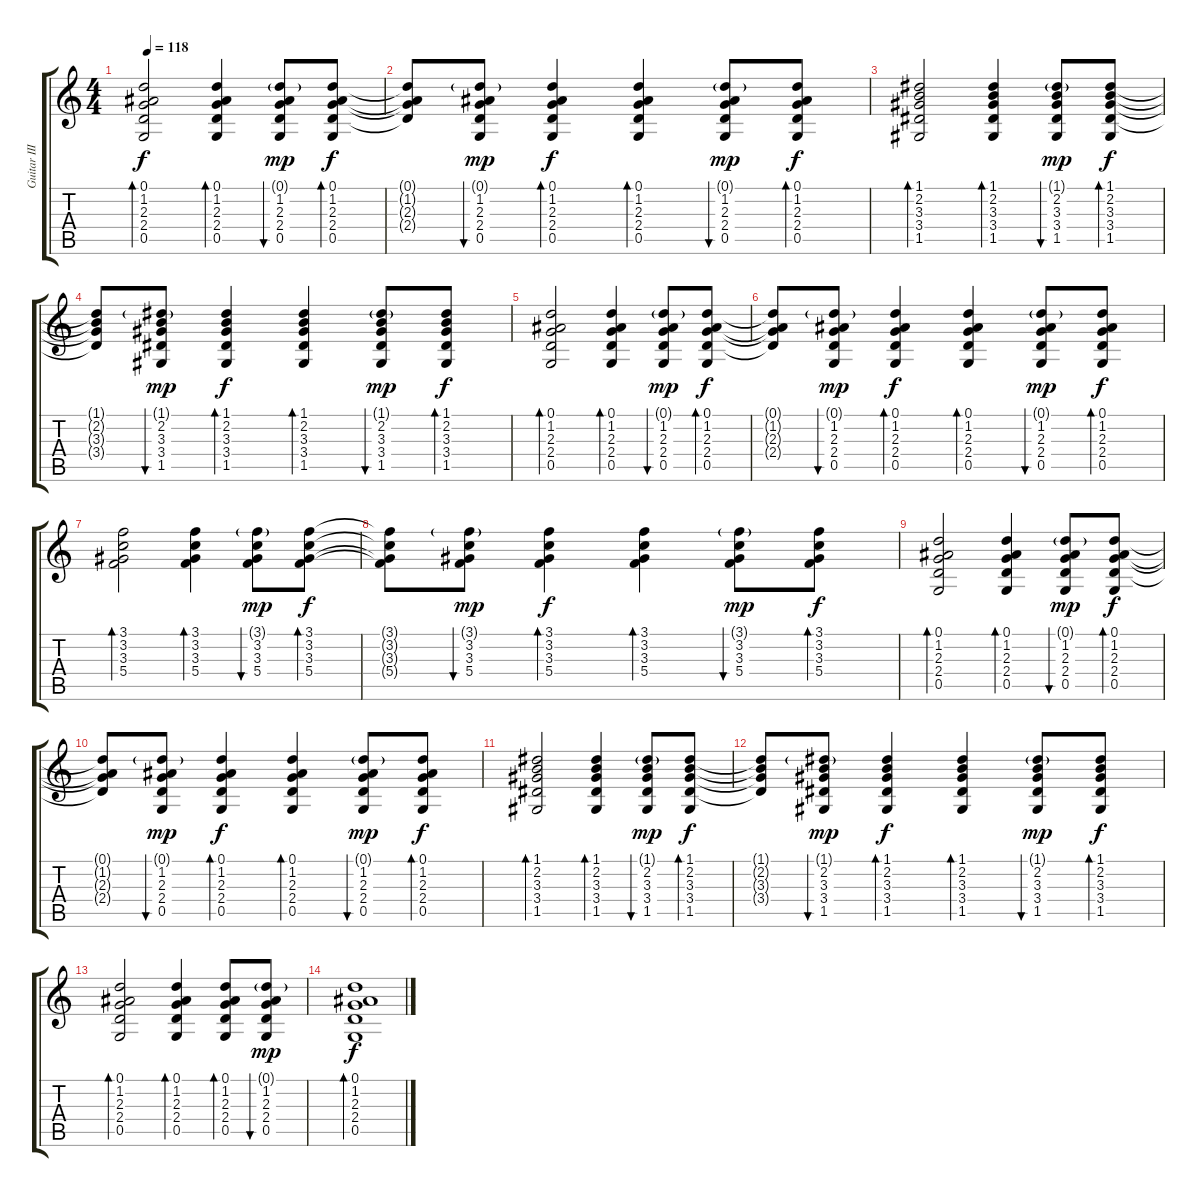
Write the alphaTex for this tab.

\track ("Guitar III" "Guitar III") {instrument electricguitarclean}
\staff {score tabs}
\tuning (D4 A3 F3 C3 G2 C2) {hide}
\ts (4 4)
\tempo 118
\clef g2
\ks c
(0.1 1.2 2.3 2.4 0.5).2{bd 120 dy f instrument acousticguitarsteel} (0.1 1.2 2.3 2.4 0.5).4{bd 120} (0.1{g} 1.2 2.3 2.4 0.5).8{bu 120 dy mp} (0.1 1.2 2.3 2.4 0.5).8{bd 120 dy f} |
(0.1{t} 1.2{t} 2.3{t} 2.4{t}).8 (0.1{g} 1.2 2.3 2.4 0.5).8{bu 120 dy mp} (0.1 1.2 2.3 2.4 0.5).4{bd 120 dy f} (0.1 1.2 2.3 2.4 0.5).4{bd 120} (0.1{g} 1.2 2.3 2.4 0.5).8{bu 120 dy mp} (0.1 1.2 2.3 2.4 0.5).8{bd 120 dy f} |
(1.1 2.2 3.3 3.4 1.5).2{bd 120 instrument acousticguitarsteel} (1.1 2.2 3.3 3.4 1.5).4{bd 120} (1.1{g} 2.2 3.3 3.4 1.5).8{bu 120 dy mp} (1.1 2.2 3.3 3.4 1.5).8{bd 120 dy f} |
(1.1{t} 2.2{t} 3.3{t} 3.4{t}).8 (1.1{g} 2.2 3.3 3.4 1.5).8{bu 120 dy mp} (1.1 2.2 3.3 3.4 1.5).4{bd 120 dy f} (1.1 2.2 3.3 3.4 1.5).4{bd 120} (1.1{g} 2.2 3.3 3.4 1.5).8{bu 120 dy mp} (1.1 2.2 3.3 3.4 1.5).8{bd 120 dy f} |
(0.1 1.2 2.3 2.4 0.5).2{bd 120 instrument acousticguitarsteel} (0.1 1.2 2.3 2.4 0.5).4{bd 120} (0.1{g} 1.2 2.3 2.4 0.5).8{bu 120 dy mp} (0.1 1.2 2.3 2.4 0.5).8{bd 120 dy f} |
(0.1{t} 1.2{t} 2.3{t} 2.4{t}).8 (0.1{g} 1.2 2.3 2.4 0.5).8{bu 120 dy mp} (0.1 1.2 2.3 2.4 0.5).4{bd 120 dy f} (0.1 1.2 2.3 2.4 0.5).4{bd 120} (0.1{g} 1.2 2.3 2.4 0.5).8{bu 120 dy mp} (0.1 1.2 2.3 2.4 0.5).8{bd 120 dy f} |
(3.1 3.2 3.3 5.4).2{bd 120 volume 10 instrument acousticguitarsteel} (3.1 3.2 3.3 5.4).4{bd 120} (3.1{g} 3.2 3.3 5.4).8{bu 120 dy mp} (3.1 3.2 3.3 5.4).8{bd 120 dy f} |
(3.1{t} 3.2{t} 3.3{t} 5.4{t}).8 (3.1{g} 3.2 3.3 5.4).8{bu 120 dy mp} (3.1 3.2 3.3 5.4).4{bd 120 dy f} (3.1 3.2 3.3 5.4).4{bd 120} (3.1{g} 3.2 3.3 5.4).8{bu 120 dy mp} (3.1 3.2 3.3 5.4).8{bd 120 dy f} |
(0.1 1.2 2.3 2.4 0.5).2{bd 120 instrument acousticguitarsteel} (0.1 1.2 2.3 2.4 0.5).4{bd 120} (0.1{g} 1.2 2.3 2.4 0.5).8{bu 120 dy mp} (0.1 1.2 2.3 2.4 0.5).8{bd 120 dy f} |
(0.1{t} 1.2{t} 2.3{t} 2.4{t}).8 (0.1{g} 1.2 2.3 2.4 0.5).8{bu 120 dy mp} (0.1 1.2 2.3 2.4 0.5).4{bd 120 dy f} (0.1 1.2 2.3 2.4 0.5).4{bd 120} (0.1{g} 1.2 2.3 2.4 0.5).8{bu 120 dy mp} (0.1 1.2 2.3 2.4 0.5).8{bd 120 dy f} |
(1.1 2.2 3.3 3.4 1.5).2{bd 120 instrument acousticguitarsteel} (1.1 2.2 3.3 3.4 1.5).4{bd 120} (1.1{g} 2.2 3.3 3.4 1.5).8{bu 120 dy mp} (1.1 2.2 3.3 3.4 1.5).8{bd 120 dy f} |
(1.1{t} 2.2{t} 3.3{t} 3.4{t}).8 (1.1{g} 2.2 3.3 3.4 1.5).8{bu 120 dy mp} (1.1 2.2 3.3 3.4 1.5).4{bd 120 dy f} (1.1 2.2 3.3 3.4 1.5).4{bd 120} (1.1{g} 2.2 3.3 3.4 1.5).8{bu 120 dy mp} (1.1 2.2 3.3 3.4 1.5).8{bd 120 dy f} |
(0.1 1.2 2.3 2.4 0.5).2{bd 120 instrument acousticguitarsteel} (0.1 1.2 2.3 2.4 0.5).4{bd 120} (0.1 1.2 2.3 2.4 0.5).8{bd 120} (0.1{g} 1.2 2.3 2.4 0.5).8{bu 120 dy mp} |
(0.1 1.2 2.3 2.4 0.5).1{bd 120 dy f}
